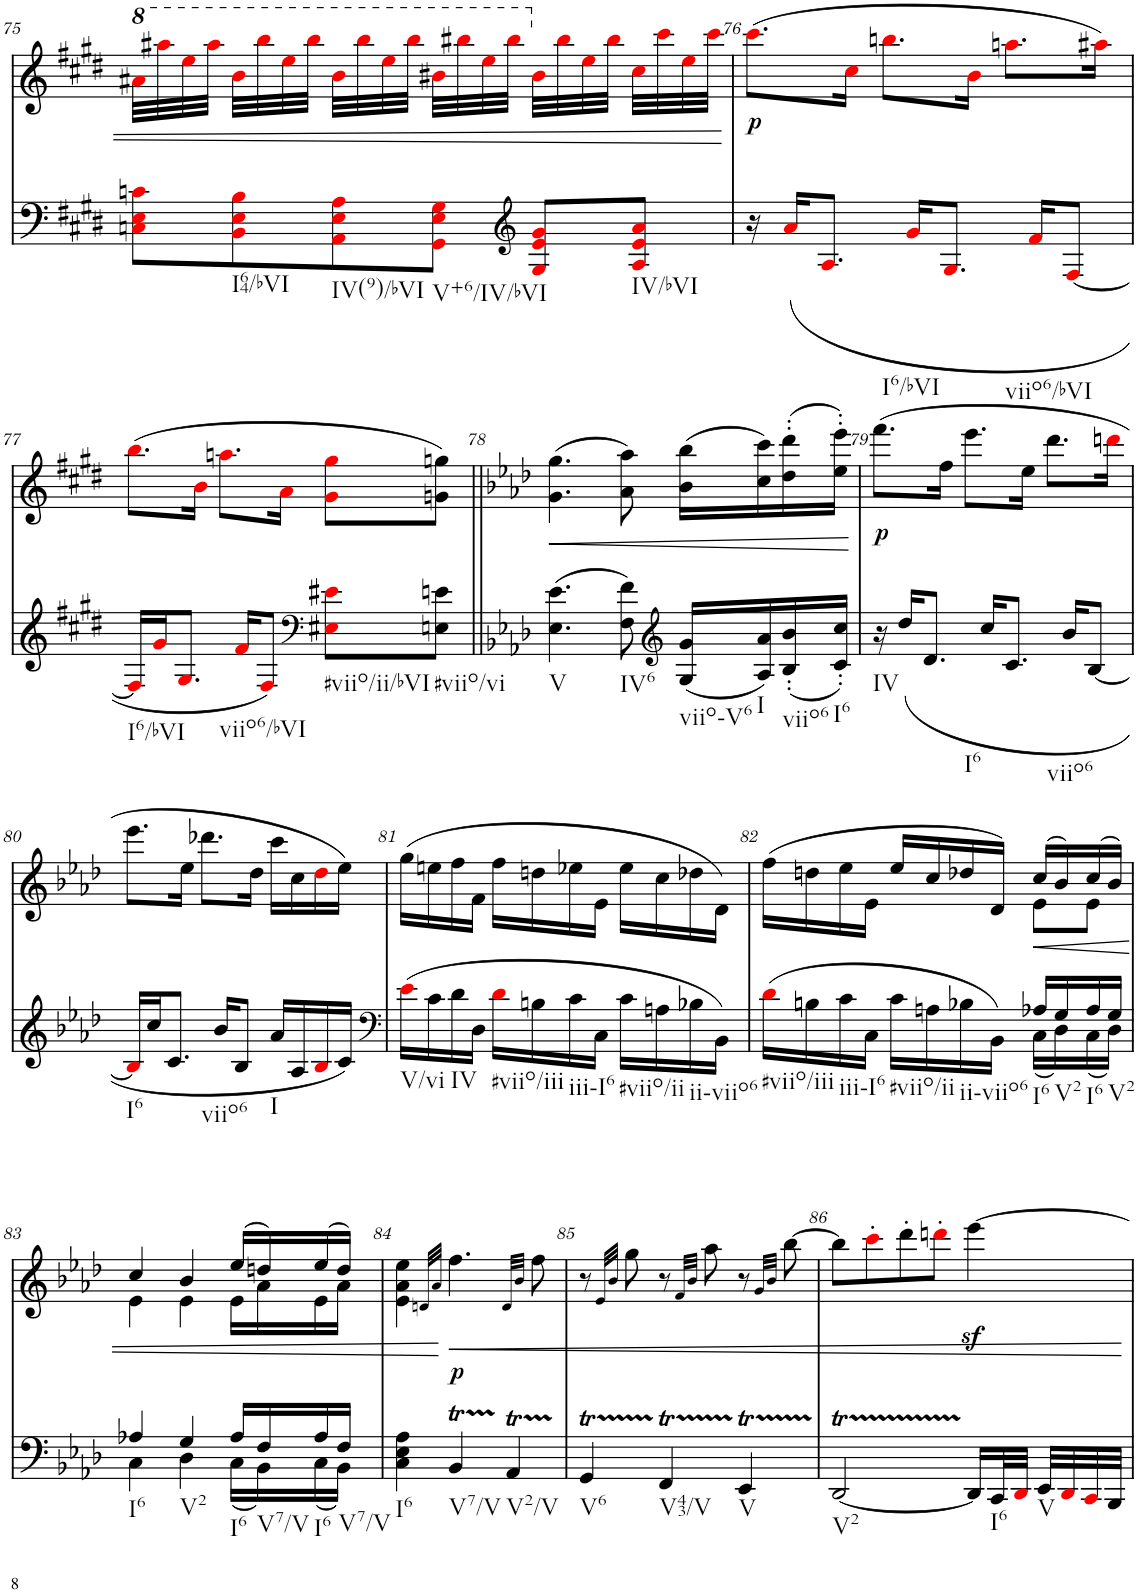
**kern	**kern	**text	**dynam
*part2	*part1	*part1	*part1
*staff2	*staff1	*staff1	*staff1
*I"Piano	*I"Piano	*	*
*I'Pno	*I'Pno	*	*
!!LO:PB:g=z
*clefF4	*clefG2	*	*
*k[f#c#g#d#]	*k[f#c#g#d#]	*	*
*M3/4	*M3/4	*	*
*	*8va	*	*
=75	=75	=75	=75
8Cni\ 8Ei\ 8cni\L	32aa#Xi\LLL	.	.
.	32aaa#Xi\	.	.
.	32eeei\	.	.
.	32aaa#i\JJJ	.	.
!LO:TX:b:t=I64/bVI	!	!	!
8BBi\ 8Ei\ 8Bi\	32bbi\LLL	.	.
.	32bbbi\	.	.
.	32eeei\	.	.
.	32bbbi\JJJ	.	.
!LO:TX:b:t=IV(9)/bVI	!	!	!
8AAi\ 8Ei\ 8Ai\	32bbi\LLL	.	.
.	32bbbi\	.	.
.	32eeei\	.	.
.	32bbbi\JJJ	.	.
!LO:TX:b:t=V+6/IV/bVI	!	!	!
8GG#i\ 8Ei\ 8G#i\J	32bb#Xi\LLL	.	.
.	32bbb#Xi\	.	.
.	32eeei\	.	.
.	32bbb#i\JJJ	.	.
*clefG2	*	*	*
*	*X8va	*	*
8G#i/ 8ei/ 8g#i/L	32b#i\LLL	.	.
.	32bb#i\	.	.
.	32eei\	.	.
.	32bb#i\JJJ	.	.
!LO:TX:b:t=IV/bVI	!	!	!
8Ai/ 8ei/ 8ai/J	32cc#i\LLL	.	.
.	32ccc#i\	.	.
.	32eei\	.	.
.	32ccc#i\JJJ	.	.
=76	=76	=76	=76
!	!	!LO:LY:b	!
16r	(8.ccc#i\L	.	.
16ai/KL	.	.	.
!LO:TX:b:t=I6/bVI	!	!	!
8.Ai/J	.	.	.
.	16cc#i\Jk	.	.
.	8.bbni\L	.	.
16g#i/KL	.	.	.
!LO:TX:b:t=viio6/bVI	!	!	!
8.G#i/J	.	.	.
.	16bi\Jk	.	.
.	8.aani\L	.	.
16f#i/KL	.	.	.
[8F#i/J	.	.	.
.	16aa#Xi\Jk)	.	.
!!LO:LB:g=z
=77	=77	=77	=77
!LO:TX:b:t=I6/bVI	!	!	!
16F#i/LL]	(8.bbi\L	.	.
16g#i/J	.	.	.
!LO:TX:b:t=viio6/bVI	!	!	!
8.G#i/J	.	.	.
.	16bi\Jk	.	.
.	8.aani\L	.	.
16f#i/KL	.	.	.
8F#i/J	.	.	.
.	16ai\Jk	.	.
*clefF4	*	*	*
!LO:TX:b:t=#viio/ii/bVI	!	!	!
8E#Xi\ 8e#Xi\L	8g#i\ 8gg#i\L	.	.
!LO:TX:b:t=#viio/vi	!	!	!
8En\ 8en\J	8gn\ 8ggn\J)	.	.
=78||	=78||	=78||	=78||
*k[b-e-a-d-]	*k[b-e-a-d-]	*	*
!LO:TX:b:t=V	!	!	!
!	!	!	!LO:HP:b
(4.E-\ 4.e-\	(4.g\ 4.gg\	.	<
!LO:TX:b:t=IV6	!	!	!
8F\ 8f\)	8a-\ 8aa-\)	.	.
*clefG2	*	*	*
!LO:TX:b:t=viio-V6	!	!	!
(16G/ 16g/LL	(16b-\ 16bb-\LL	.	.
!LO:TX:b:t=I	!	!	!
16A-/ 16a-/)	16cc\ 16ccc\)	.	.
!LO:TX:b:t=viio6	!	!	!
(16B-/' 16b-/'	(16dd-\' 16ddd-\'	.	.
!LO:TX:b:t=I6	!	!	!
16c/' 16cc/'JJ)	16ee-\' 16eee-\'JJ)	.	.
.	.	.	[
=79	=79	=79	=79
!LO:TX:b:t=IV	!	!	!
!	!	!LO:LY:b	!
16r	(8.fff\L	.	.
(<16dd-/KL	.	.	.
!LO:TX:b:t=I6	!	!	!
8.d-/J	.	.	.
.	16ff\Jk	.	.
.	8.eee-\L	.	.
16cc/KL	.	.	.
!LO:TX:b:t=viio6	!	!	!
8.c/J	.	.	.
.	16ee-\Jk	.	.
.	8.ddd-\L	.	.
16b-/KL	.	.	.
[8B-/J	.	.	.
.	16dddni\Jk	.	.
!!LO:LB:g=z
=80	=80	=80	=80
!LO:TX:b:t=I6	!	!	!
16B-i/LL]	8.eee-\L	.	.
16cc/J	.	.	.
!LO:TX:b:t=viio6	!	!	!
8.c/J	.	.	.
.	16ee-\Jk	.	.
.	8.ddd-X\L	.	.
16b-/KL	.	.	.
8B-/J	.	.	.
.	16dd-\Jk	.	.
!LO:TX:b:t=I	!	!	!
16a-/LL	16ccc\LL	.	.
16A-/	16cc\	.	.
16B-i/	16dd-i\	.	.
16c/JJ)	16ee-\JJ)	.	.
=81	=81	=81	=81
*clefF4	*	*	*
!LO:TX:b:t=V/vi	!	!	!
(16e-i\LL	(16gg\LL	.	.
16c\	16een\	.	.
!LO:TX:b:t=IV	!	!	!
16d-\	16ff\	.	.
16D-\JJ	16f\JJ	.	.
!LO:TX:b:t=#viio/iii	!	!	!
16d-i\LL	16ff\LL	.	.
16Bn\	16ddn\	.	.
!LO:TX:b:t=iii-I6	!	!	!
16c\	16ee-X\	.	.
16C\JJ	16e-\JJ	.	.
!LO:TX:b:t=#viio/ii	!	!	!
16c\LL	16ee-\LL	.	.
16An\	16cc\	.	.
!LO:TX:b:t=ii-viio6	!	!	!
16B-X\	16dd-X\	.	.
16BB-\JJ)	16d-\JJ)	.	.
=82	=82	=82	=82
*^	*^	*	*
!LO:TX:b:t=#viio/iii	!	!	!	!	!
!LO:TX:b:t=iii-I6	!	!	!	!	!
!LO:TX:b:t=#viio/ii	!	!	!	!	!
!LO:TX:b:t=ii-viio6	!	!	!	!	!
2ryy	(>16d-i\LL	2ryy	(>16ff\LL	.	.
.	16Bn\	.	16ddn\	.	.
.	16c\	.	16ee-\	.	.
.	16C\JJ	.	16e-\JJ	.	.
.	16c\LL	.	16ee-/LL	.	.
.	16An\	.	16cc/	.	.
.	16B-X\	.	16dd-X/	.	.
.	16BB-\JJ)	.	16d-/JJ)	.	.
!LO:TX:b:t=I6	!	!	!	!	!
!	!	!	!	!	!LO:HP:b
16A-X/LL	(16C\LL	(16cc/LL	8e-\L	.	<
!LO:TX:b:t=V2	!	!	!	!	!
16G/	16D-\)	16b-/)	.	.	.
!LO:TX:b:t=I6	!	!	!	!	!
16A-/	(16C\	(16cc/	8e-\J	.	.
!LO:TX:b:t=V2	!	!	!	!	!
16G/JJ	16D-\JJ)	16b-/JJ)	.	.	.
!!LO:LB:g=z	!!
=83	=83	=83	=83	=83	=83
!LO:TX:b:t=I6	!	!	!	!	!
4A-X/	4C\	4cc/	4e-\	.	.
!LO:TX:b:t=V2	!	!	!	!	!
4G/	4D-\	4b-/	4e-\	.	.
!LO:TX:b:t=I6	!	!	!	!	!
16A-/LL	(16C\LL	(16ee-/LL	16e-\LL	.	.
!LO:TX:b:t=V7/V	!	!	!	!	!
16F/	16BB-\)	16ddn/)	16a-\	.	.
!LO:TX:b:t=I6	!	!	!	!	!
16A-/	(16C\	(16ee-/	16e-\	.	.
!LO:TX:b:t=V7/V	!	!	!	!	!
16F/JJ	16BB-\JJ)	16dd/JJ)	16a-\JJ	.	.
=84	=84	=84	=84	=84	=84
!LO:TX:b:t=I6	!	!	!	!	!
*v	*v	*	*	*	*
*	*v	*v	*	*
4C\ 4E-\ 4A-\	4e-\ 4a-\ 4ee-\	.	.
.	32qdn/LLL	.	.
.	32qa-/JJJ	.	.
!LO:TX:b:t=V7/V	!	!	!
!	!	!LO:LY:b	!
4BB-T/	4.ff\	.	[
!LO:TX:b:t=V2/V	!	!	!
4AA-T/	.	.	.
.	32qd/LLL	.	.
.	32qb-/JJJ	.	.
.	8ff\	.	.
=85	=85	=85	=85
!LO:TX:b:t=V6	!	!	!
4GGt/	8r	.	.
.	32qe-/LLL	.	.
.	32qb-/JJJ	.	.
.	8gg\	.	.
!LO:TX:b:t=V43/V	!	!	!
4FFT/	8r	.	.
.	32qf/LLL	.	.
.	32qb-/JJJ	.	.
.	8aa-\	.	.
!LO:TX:b:t=V	!	!	!
4EE-T/	8r	.	.
.	32qg/LLL	.	.
.	32qb-/JJJ	.	.
.	[8bb-\	.	.
=86	=86	=86	=86
!LO:TX:b:t=V2	!	!	!
[2DD-T/	8bb-\L]	.	.
.	8ccc'i\	.	.
.	8ddd-'\	.	.
.	8dddn'i\J	.	.
16DD-/LL]	[4eee-z<\	.	.
!LO:TX:b:t=I6	!	!	!
32CC/L	.	.	.
32DD-i/JJJ	.	.	.
!LO:TX:b:t=V	!	!	!
32EE-/LLL	.	.	.
32DD-i/	.	.	.
32CCi/	.	.	.
32BBB-/JJJ	.	.	.
=	=	=	=
*-	*-	*-	*-
